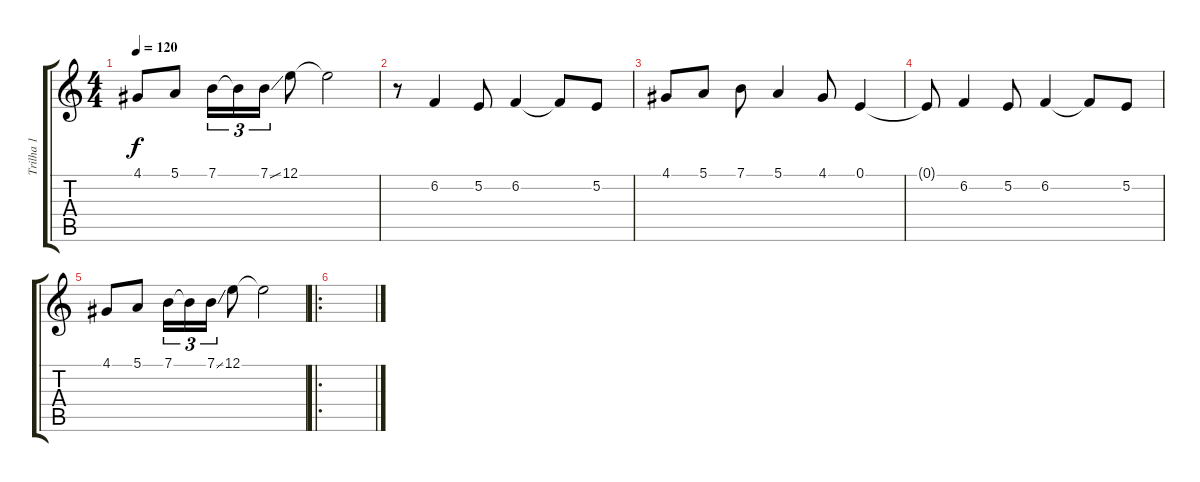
\track ("Trilha 1" "Trilha 1") {instrument viola}
\staff {score tabs}
\tuning (E4 B3 G3 D3 A2 E2) {hide}
\ts (4 4)
\tempo 120
\clef g2
\ks c
4.1.8{dy f} 5.1.8 7.1.16{tu (3 2)} 7.1{t}.16{tu (3 2)} 7.1{ss}.16{tu (3 2)} 12.1.8 12.1{t}.2 |
r.8 6.2.4 5.2.8 6.2.4 6.2{t}.8 5.2.8 |
4.1.8 5.1.8 7.1.8 5.1.4 4.1.8 0.1.4 |
0.1{t}.8 6.2.4 5.2.8 6.2.4 6.2{t}.8 5.2.8 |
4.1.8 5.1.8 7.1.16{tu (3 2)} 7.1{t}.16{tu (3 2)} 7.1{ss}.16{tu (3 2)} 12.1.8 12.1{t}.2 |
\ro
